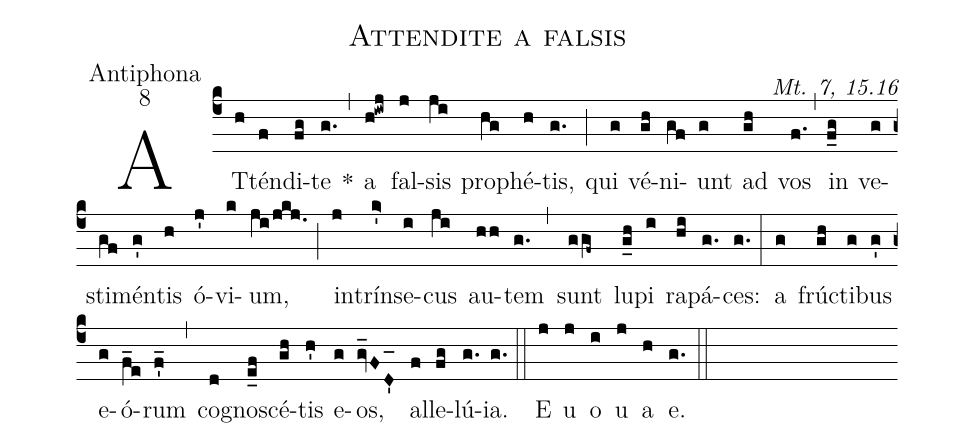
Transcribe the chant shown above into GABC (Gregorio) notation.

name:Attendite a falsis;
office-part:Antiphona;
mode:8;
commentary:Mt. 7, 15.16;
%%
(c4)
AT(h)tén(f)di(fg)te(g.) *(,)
a(h!iwj) fal(j)sis(ji) pro(hg)phé(h)tis,(g.) (;)
qui(g) vé(gh)ni(gf)unt(g) ad(gh) vos(f.) (,)
in(f_g) ve(g)sti(gf)mén(g')tis(h) ó(j')vi(k)um,(ji/jkj.) (;)
in(j)trín(k>')se(i)cus(ji) au(hh)tem(g.) (,)
sunt(ggf~) lu(g_h)pi(i) ra(hi)pá(g.)ces:(g.) (:)
a(g) frú(gh)cti(g)bus(g') e(g)ó(f_e)rum(f'_) (,)
co(d)gno(e_f)scé(gh)tis(h') e(g)os,(gv_FD'_) al(f)le(fg)lú(g.)ia.(g.) (::)
E(j) u(j) o(i) u(j) a(h) e.(g.) (::)
